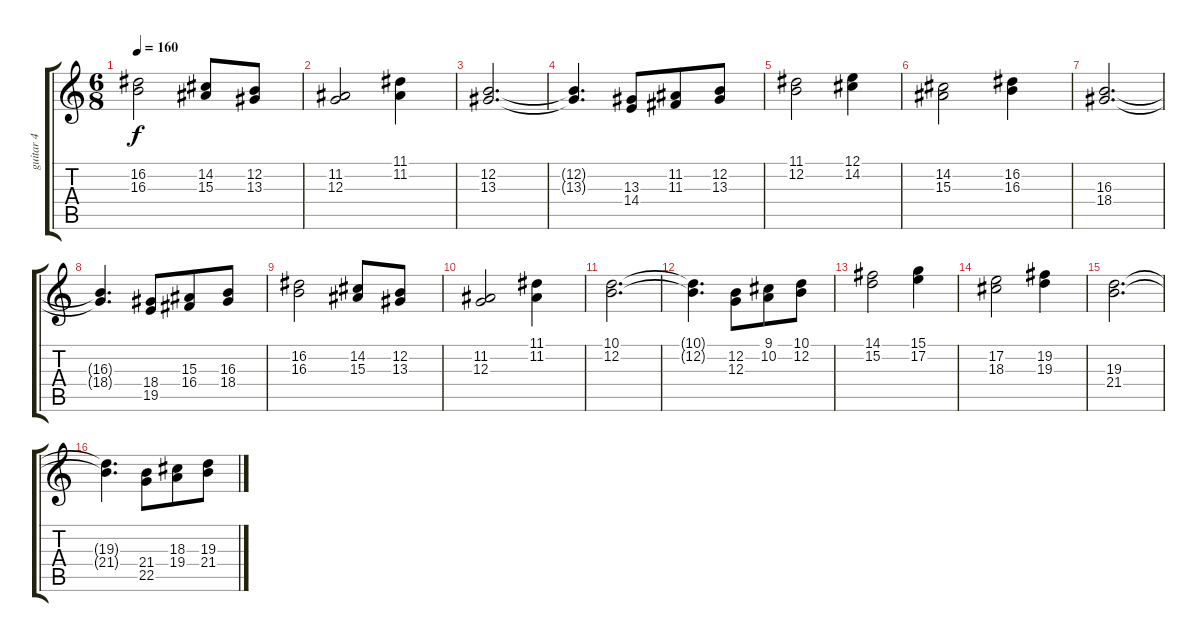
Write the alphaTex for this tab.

\track ("guitar 4" "guitar 4") {instrument lead1square}
\staff {score tabs}
\tuning (E4 B3 G3 D3 A2 E2) {hide}
\ts (6 8)
\tempo 160
\clef g2
\ks c
(16.2 16.3).2{dy f} (14.2 15.3).8 (12.2 13.3).8 |
(11.2 12.3).2 (11.1 11.2).4 |
(12.2 13.3).2{d} |
(12.2{t} 13.3{t}).4{d} (13.3 14.4).8 (11.2 11.3).8 (12.2 13.3).8 |
(11.1 12.2).2 (12.1 14.2).4 |
(14.2 15.3).2 (16.2 16.3).4 |
(16.3 18.4).2{d} |
(16.3{t} 18.4{t}).4{d} (18.4 19.5).8 (15.3 16.4).8 (16.3 18.4).8 |
(16.2 16.3).2 (14.2 15.3).8 (12.2 13.3).8 |
(11.2 12.3).2 (11.1 11.2).4 |
(10.1 12.2).2{d} |
(10.1{t} 12.2{t}).4{d} (12.2 12.3).8 (9.1 10.2).8 (10.1 12.2).8 |
(14.1 15.2).2 (15.1 17.2).4 |
(17.2 18.3).2 (19.2 19.3).4 |
(19.3 21.4).2{d} |
(19.3{t} 21.4{t}).4{d} (21.4 22.5).8 (18.3 19.4).8 (19.3 21.4).8
